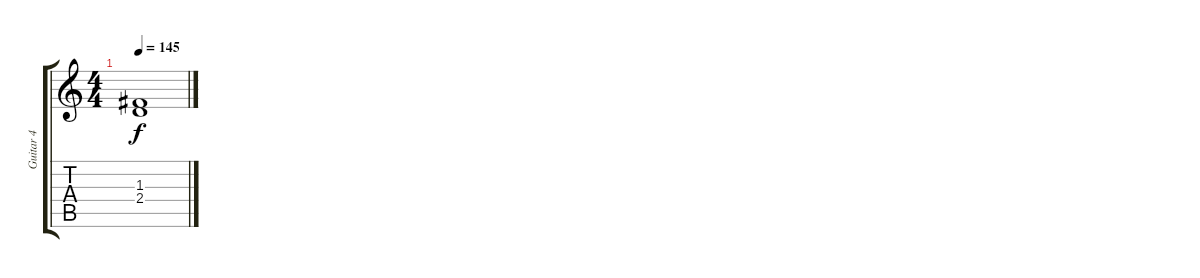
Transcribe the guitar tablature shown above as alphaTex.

\track ("Guitar 4" "Guitar 4") {instrument acousticguitarsteel}
\staff {score tabs}
\tuning (D4 A3 F3 C3 G2 C2) {hide}
\ts (4 4)
\tempo 145
\clef g2
\ks c
(1.3{t} 2.4{t}).1{dy f}
